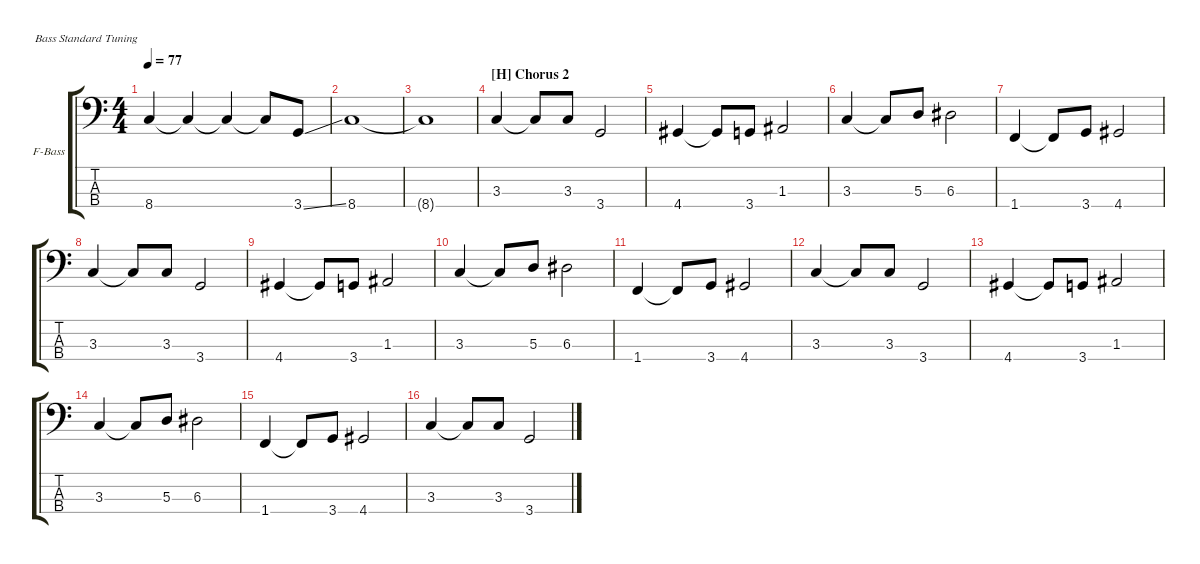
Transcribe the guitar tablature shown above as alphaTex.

\hideDynamics
\bracketExtendMode groupsimilarinstruments
\firstSystemTrackNameOrientation horizontal
\otherSystemsTrackNameOrientation horizontal
\track ("Bass" "F-Bass") {multiBarRest instrument electricbassfinger}
\staff {score tabs}
\tuning (G2 D2 A1 E1)
\ts (4 4)
\tempo 77
\clef f4
\ks c
8.4{t}.4{dy f} 8.4{t}.4 8.4{t}.4 8.4{t}.8 3.4{ss}.8 |
8.4.1 |
8.4{t}.1 |
\section ("H" "Chorus 2")
3.3.4 3.3{t}.8 3.3.8 3.4.2 |
4.4.4 4.4{t}.8 3.4.8 1.3.2 |
3.3.4 3.3{t}.8 5.3.8 6.3.2 |
1.4.4 1.4{t}.8 3.4.8 4.4.2 |
3.3.4 3.3{t}.8 3.3.8 3.4.2 |
4.4.4 4.4{t}.8 3.4.8 1.3.2 |
3.3.4 3.3{t}.8 5.3.8 6.3.2 |
1.4.4 1.4{t}.8 3.4.8 4.4.2 |
3.3.4 3.3{t}.8 3.3.8 3.4.2 |
4.4.4 4.4{t}.8 3.4.8 1.3.2 |
3.3.4 3.3{t}.8 5.3.8 6.3.2 |
1.4.4 1.4{t}.8 3.4.8 4.4.2 |
3.3.4 3.3{t}.8 3.3.8 3.4.2
